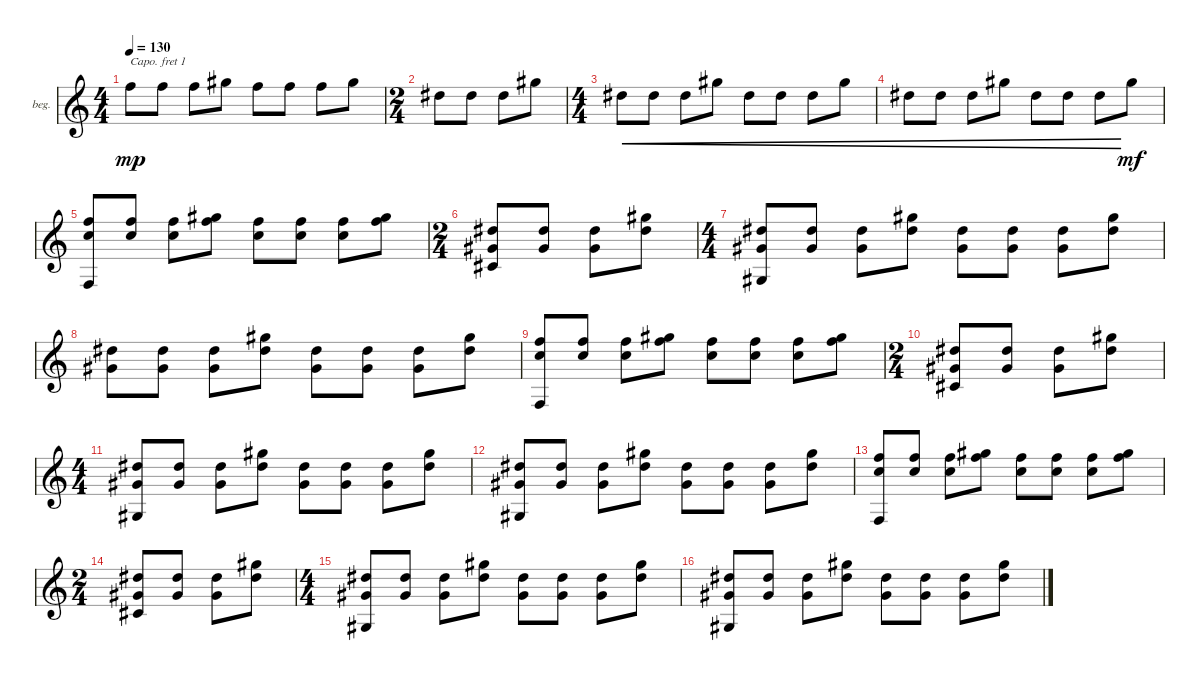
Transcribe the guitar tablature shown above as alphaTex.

\defaultSystemsLayout 4
\bracketExtendMode groupsimilarinstruments
\firstSystemTrackNameOrientation horizontal
\otherSystemsTrackNameOrientation horizontal
\track ("Begeleiding" "beg.") {instrument acousticguitarnylon}
\staff {score}
\capo 1
\tuning (E4 B3 G3 D3 A2 E2)
\ts (4 4)
\tempo 130
\clef g2
\ks c
5.2.8{dy mp instrument acousticguitarnylon} 5.2.8 5.2.8 3.1.8 5.2.8 5.2.8 5.2.8 3.1.8 |
\ts (2 4)
3.2.8 3.2.8 3.2.8 3.1.8 |
\ts (4 4)
3.2.8{cre} 3.2.8{cre} 3.2.8{cre} 3.1.8{cre} 3.2.8{cre} 3.2.8{cre} 3.2.8{cre} 3.1.8{cre} |
3.2.8{cre} 3.2.8{cre} 3.2.8{cre} 3.1.8{cre} 3.2.8{cre} 3.2.8{cre} 3.2.8{cre} 3.1.8{dy mf} |
(5.2 0.6 4.3).8 (5.2 4.3).8 (5.2 4.3).8 (3.1 5.2).8 (5.2 4.3).8 (5.2 4.3).8 (5.2 4.3).8 (3.1 5.2).8 |
\ts (2 4)
(3.2 3.5 0.3).8 (3.2 0.3).8 (3.2 0.3).8 (3.1 3.2).8 |
\ts (4 4)
(3.2 0.3 3.6).8 (3.2 0.3).8 (3.2 0.3).8 (3.1 3.2).8 (3.2 0.3).8 (3.2 0.3).8 (3.2 0.3).8 (3.1 3.2).8 |
(3.2 0.3).8 (3.2 0.3).8 (3.2 0.3).8 (3.1 3.2).8 (3.2 0.3).8 (3.2 0.3).8 (3.2 0.3).8 (3.1 3.2).8 |
(5.2 0.6 4.3).8 (5.2 4.3).8 (5.2 4.3).8 (3.1 5.2).8 (5.2 4.3).8 (5.2 4.3).8 (5.2 4.3).8 (3.1 5.2).8 |
\ts (2 4)
(3.2 3.5 0.3).8 (3.2 0.3).8 (3.2 0.3).8 (3.1 3.2).8 |
\ts (4 4)
(3.2 0.3 3.6).8 (3.2 0.3).8 (3.2 0.3).8 (3.1 3.2).8 (3.2 0.3).8 (3.2 0.3).8 (3.2 0.3).8 (3.1 3.2).8 |
(3.2 0.3 3.6).8 (3.2 0.3).8 (3.2 0.3).8 (3.1 3.2).8 (3.2 0.3).8 (3.2 0.3).8 (3.2 0.3).8 (3.1 3.2).8 |
(5.2 0.6 4.3).8 (5.2 4.3).8 (5.2 4.3).8 (3.1 5.2).8 (5.2 4.3).8 (5.2 4.3).8 (5.2 4.3).8 (3.1 5.2).8 |
\ts (2 4)
(3.2 3.5 0.3).8 (3.2 0.3).8 (3.2 0.3).8 (3.1 3.2).8 |
\ts (4 4)
(3.2 0.3 3.6).8 (3.2 0.3).8 (3.2 0.3).8 (3.1 3.2).8 (3.2 0.3).8 (3.2 0.3).8 (3.2 0.3).8 (3.1 3.2).8 |
(3.2 0.3 3.6).8 (3.2 0.3).8 (3.2 0.3).8 (3.1 3.2).8 (3.2 0.3).8 (3.2 0.3).8 (3.2 0.3).8 (3.1 3.2).8
